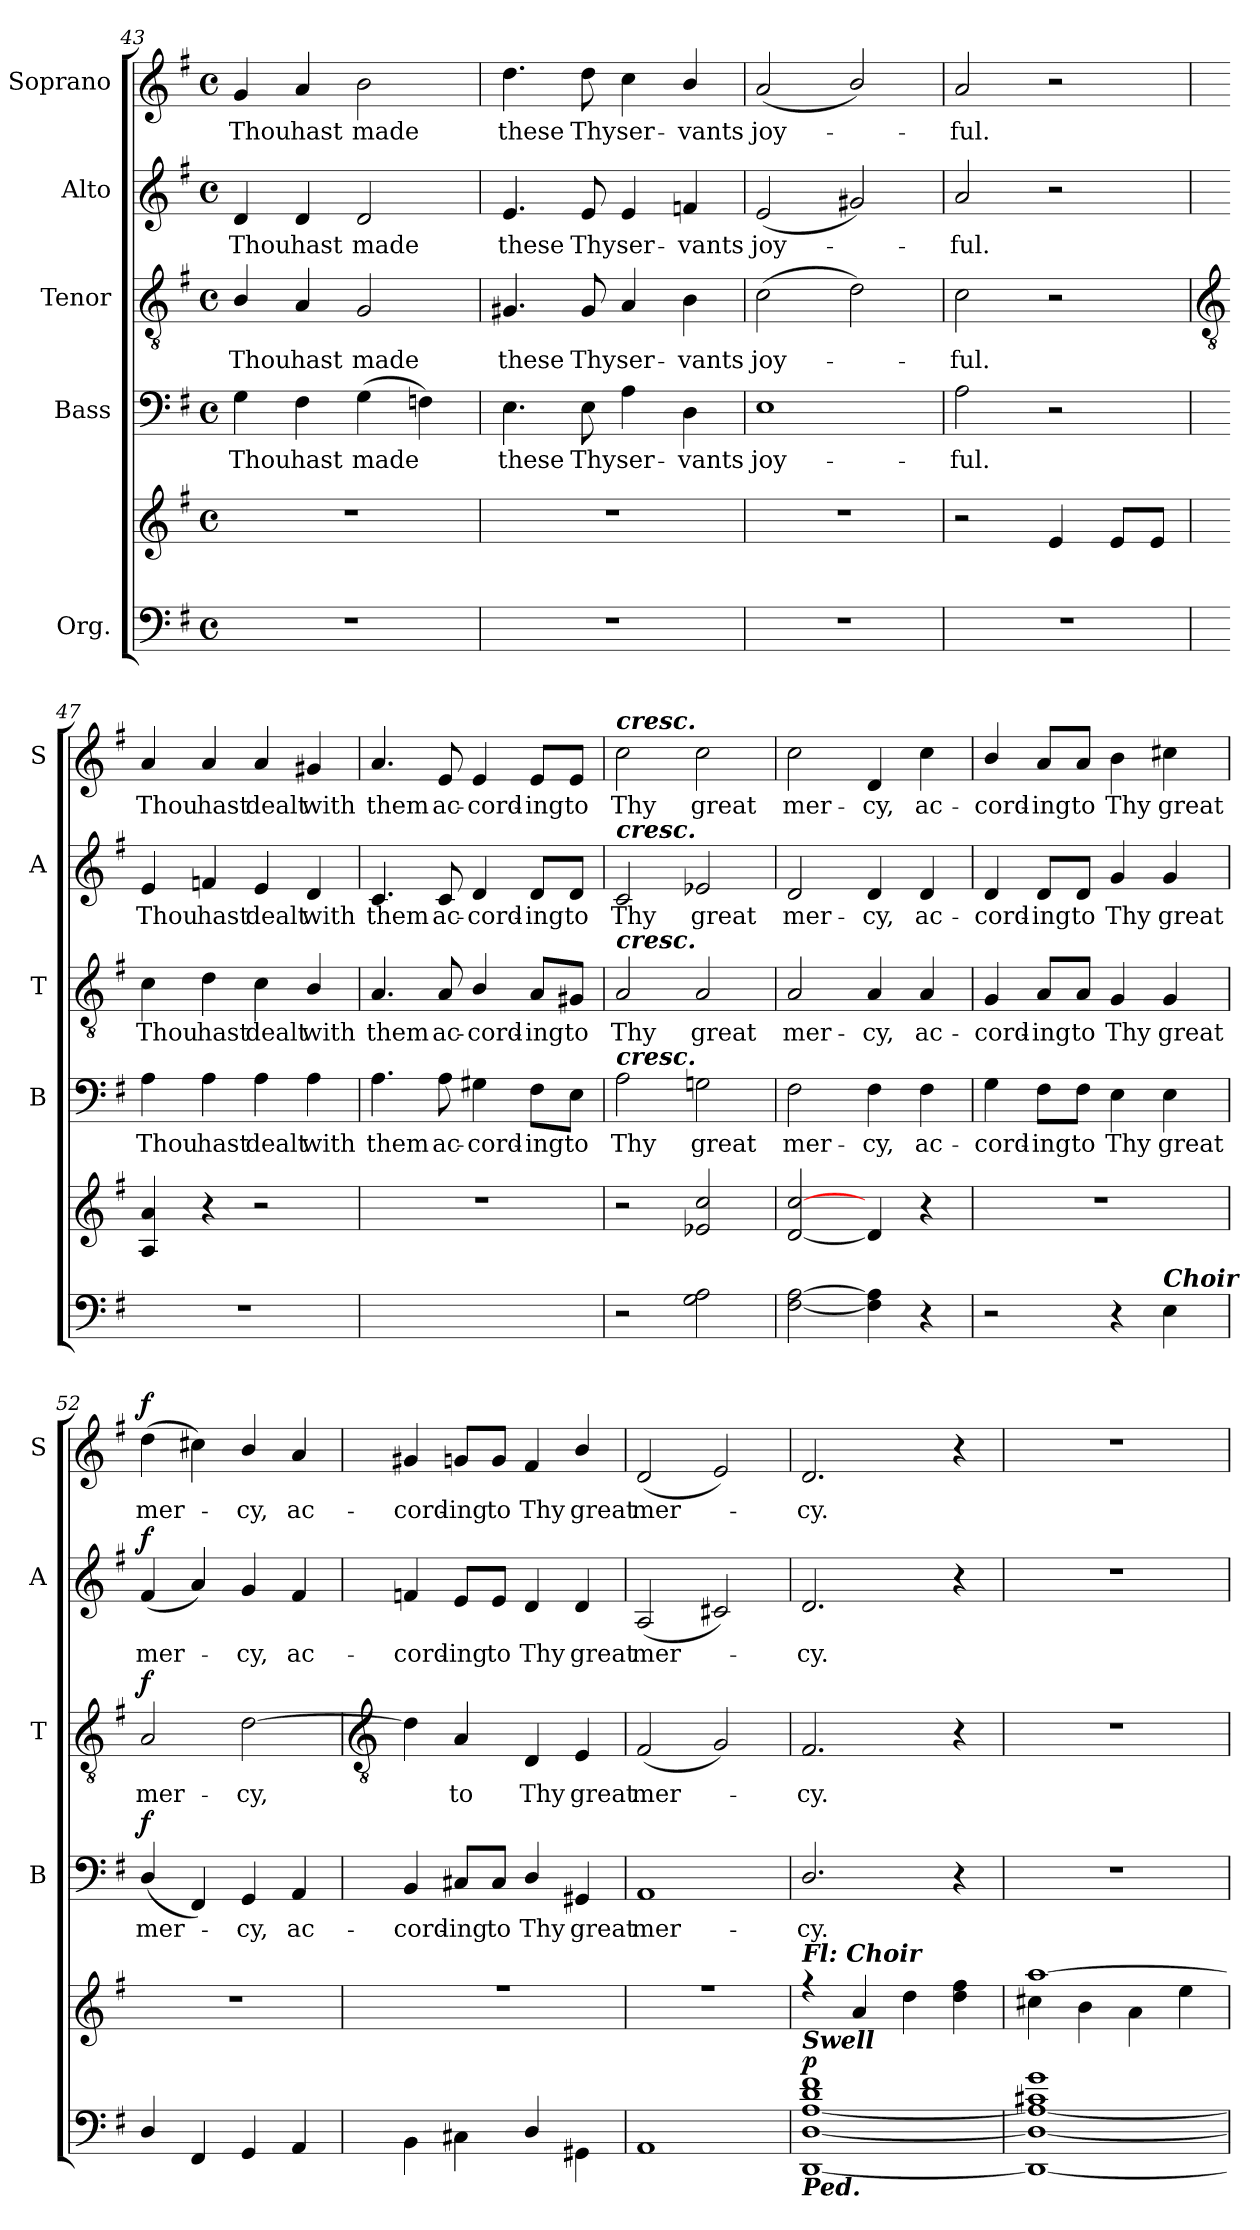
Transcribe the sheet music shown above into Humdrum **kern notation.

**kern	**kern	**dynam	**kern	**text	**dynam	**kern	**text	**dynam	**kern	**text	**dynam	**kern	**text	**dynam
*part5	*part5	*part5	*part4	*part4	*part4	*part3	*part3	*part3	*part2	*part2	*part2	*part1	*part1	*part1
*staff6	*staff5	*staff5/6	*staff4	*staff4	*staff4	*staff3	*staff3	*staff3	*staff2	*staff2	*staff2	*staff1	*staff1	*staff1
*I"Org.	*	*	*I"Bass	*	*	*I"Tenor	*	*	*I"Alto	*	*	*I"Soprano	*	*
*	*	*	*I'B	*	*	*I'T	*	*	*I'A	*	*	*I'S	*	*
*clefF4	*clefG2	*	*clefF4	*	*	*clefGv2	*	*	*clefG2	*	*	*clefG2	*	*
*k[f#]	*k[f#]	*	*k[f#]	*	*	*k[f#]	*	*	*k[f#]	*	*	*k[f#]	*	*
*G:	*G:	*	*G:	*	*	*G:	*	*	*G:	*	*	*G:	*	*
*M4/4	*M4/4	*	*M4/4	*	*	*M4/4	*	*	*M4/4	*	*	*M4/4	*	*
*met(c)	*met(c)	*	*met(c)	*	*	*met(c)	*	*	*met(c)	*	*	*met(c)	*	*
=43	=43	=43	=43	=43	=43	=43	=43	=43	=43	=43	=43	=43	=43	=43
!	!	!	!	!LO:LY:b	!	!	!LO:LY:b	!	!	!LO:LY:b	!	!	!LO:LY:b	!
1r	1r	.	4G	Thou	.	4B/	Thou	.	4d	Thou	.	4g	Thou	.
!	!	!	!	!LO:LY:b	!	!	!LO:LY:b	!	!	!LO:LY:b	!	!	!LO:LY:b	!
.	.	.	4F#	hast	.	4A	hast	.	4d	hast	.	4a	hast	.
!	!	!	!	!LO:LY:b	!	!	!LO:LY:b	!	!	!LO:LY:b	!	!	!LO:LY:b	!
.	.	.	(>4G	made	.	2G	made	.	2d	made	.	2b	made	.
.	.	.	4Fn)	.	.	.	.	.	.	.	.	.	.	.
=44	=44	=44	=44	=44	=44	=44	=44	=44	=44	=44	=44	=44	=44	=44
!	!	!	!	!LO:LY:b	!	!	!LO:LY:b	!	!	!LO:LY:b	!	!	!LO:LY:b	!
1r	1r	.	4.E	these	.	4.G#X	these	.	4.e	these	.	4.dd	these	.
!	!	!	!	!LO:LY:b	!	!	!LO:LY:b	!	!	!LO:LY:b	!	!	!LO:LY:b	!
.	.	.	8E	Thy	.	8G#	Thy	.	8e	Thy	.	8dd	Thy	.
!	!	!	!	!LO:LY:b	!	!	!LO:LY:b	!	!	!LO:LY:b	!	!	!LO:LY:b	!
.	.	.	4A	ser-	.	4A	ser-	.	4e	ser-	.	4cc	ser-	.
!	!	!	!	!LO:LY:b	!	!	!LO:LY:b	!	!	!LO:LY:b	!	!	!LO:LY:b	!
.	.	.	4D	-vants	.	4B	-vants	.	4fn	-vants	.	4b/	-vants	.
=45	=45	=45	=45	=45	=45	=45	=45	=45	=45	=45	=45	=45	=45	=45
!	!	!	!	!LO:LY:b	!	!	!LO:LY:b	!	!	!LO:LY:b	!	!	!LO:LY:b	!
1r	1r	.	1E	joy-	.	(>2c	joy-	.	(<2e	joy-	.	(<2a	joy-	.
.	.	.	.	.	.	2d)	.	.	2g#X)	.	.	2b/)	.	.
=46	=46	=46	=46	=46	=46	=46	=46	=46	=46	=46	=46	=46	=46	=46
!	!	!	!	!LO:LY:b	!	!	!LO:LY:b	!	!	!LO:LY:b	!	!	!LO:LY:b	!
1r	2r	.	2A	-ful.	.	2c	ful.	.	2a	ful.	.	2a	ful.	.
.	4e	.	2r	.	.	2r	.	.	2r	.	.	2r	.	.
.	8eL	.	.	.	.	.	.	.	.	.	.	.	.	.
.	8eJ	.	.	.	.	.	.	.	.	.	.	.	.	.
!!LO:LB:g=z
=47	=47	=47	=47	=47	=47	=47	=47	=47	=47	=47	=47	=47	=47	=47
*	*	*	*	*	*	*clefGv2	*	*	*	*	*	*	*	*
!	!	!	!	!LO:LY:b	!	!	!LO:LY:b	!	!	!LO:LY:b	!	!	!LO:LY:b	!
1r	4A 4a	.	4A	Thou	.	4c	Thou	.	4e	Thou	.	4a	Thou	.
!	!	!	!	!LO:LY:b	!	!	!LO:LY:b	!	!	!LO:LY:b	!	!	!LO:LY:b	!
.	4r	.	4A	hast	.	4d	hast	.	4fn	hast	.	4a	hast	.
!	!	!	!	!LO:LY:b	!	!	!LO:LY:b	!	!	!LO:LY:b	!	!	!LO:LY:b	!
.	2r	.	4A	dealt	.	4c	dealt	.	4e	dealt	.	4a	dealt	.
!	!	!	!	!LO:LY:b	!	!	!LO:LY:b	!	!	!LO:LY:b	!	!	!LO:LY:b	!
.	.	.	4A	with	.	4B/	with	.	4d	with	.	4g#X	with	.
=48	=48	=48	=48	=48	=48	=48	=48	=48	=48	=48	=48	=48	=48	=48
!	!	!	!	!LO:LY:b	!	!	!LO:LY:b	!	!	!LO:LY:b	!	!	!LO:LY:b	!
1ryy	1r	.	4.A	them	.	4.A	them	.	4.c	them	.	4.a	them	.
!	!	!	!	!LO:LY:b	!	!	!LO:LY:b	!	!	!LO:LY:b	!	!	!LO:LY:b	!
.	.	.	8A	ac-	.	8A	ac-	.	8c	ac-	.	8e	ac-	.
!	!	!	!	!LO:LY:b	!	!	!LO:LY:b	!	!	!LO:LY:b	!	!	!LO:LY:b	!
.	.	.	4G#X	-cord-	.	4B/	-cord-	.	4d	-cord-	.	4e	-cord-	.
!	!	!	!	!LO:LY:b	!	!	!LO:LY:b	!	!	!LO:LY:b	!	!	!LO:LY:b	!
.	.	.	8F#\L	-ing	.	8A/L	-ing	.	8d/L	-ing	.	8e/L	-ing	.
!	!	!	!	!LO:LY:b	!	!	!LO:LY:b	!	!	!LO:LY:b	!	!	!LO:LY:b	!
.	.	.	8E\J	to	.	8G#X/J	to	.	8d/J	to	.	8e/J	to	.
=49	=49	=49	=49	=49	=49	=49	=49	=49	=49	=49	=49	=49	=49	=49
!	!	!	!	!	!	!	!	!	!	!	!	!LO:TX:a:Bi:t=cresc.	!	!
!	!	!	!	!	!	!	!	!	!LO:TX:a:Bi:t=cresc.	!	!	!	!	!
!	!	!	!	!	!	!LO:TX:a:Bi:t=cresc.	!	!	!	!	!	!	!	!
!	!	!	!LO:TX:a:Bi:t=cresc.	!	!	!	!	!	!	!	!	!	!	!
!	!	!	!	!LO:LY:b	!	!	!LO:LY:b	!	!	!LO:LY:b	!	!	!LO:LY:b	!
2r	2r	.	2A	Thy	.	2A	Thy	.	2c	Thy	.	2cc	Thy	.
!	!	!	!	!LO:LY:b	!	!	!LO:LY:b	!	!	!LO:LY:b	!	!	!LO:LY:b	!
2G 2A	2e-X 2cc	.	2Gn	great	.	2A	great	.	2e-X	great	.	2cc	great	.
=50	=50	=50	=50	=50	=50	=50	=50	=50	=50	=50	=50	=50	=50	=50
!	!	!	!	!LO:LY:b	!	!	!LO:LY:b	!	!	!LO:LY:b	!	!	!LO:LY:b	!
[2F# [2A	[2d [2cc	.	2F#	mer-	.	2A	mer-	.	2d	mer-	.	2cc	mer-	.
!	!	!	!	!LO:LY:b	!	!	!LO:LY:b	!	!	!LO:LY:b	!	!	!LO:LY:b	!
4F#] 4A]	4d]	.	4F#	-cy,	.	4A	-cy,	.	4d	-cy,	.	4d	-cy,	.
!	!	!	!	!LO:LY:b	!	!	!LO:LY:b	!	!	!LO:LY:b	!	!	!LO:LY:b	!
4r	4r	.	4F#	ac-	.	4A	ac-	.	4d	ac-	.	4cc	ac-	.
=51	=51	=51	=51	=51	=51	=51	=51	=51	=51	=51	=51	=51	=51	=51
!	!	!	!	!LO:LY:b	!	!	!LO:LY:b	!	!	!LO:LY:b	!	!	!LO:LY:b	!
2r	1r	.	4G	-cord-	.	4G	-cord-	.	4d	-cord-	.	4b/	-cord-	.
!	!	!	!	!LO:LY:b	!	!	!LO:LY:b	!	!	!LO:LY:b	!	!	!LO:LY:b	!
.	.	.	8F#\L	-ing	.	8A/L	-ing	.	8d/L	-ing	.	8a/L	-ing	.
!	!	!	!	!LO:LY:b	!	!	!LO:LY:b	!	!	!LO:LY:b	!	!	!LO:LY:b	!
.	.	.	8F#\J	to	.	8A/J	to	.	8d/J	to	.	8a/J	to	.
!	!	!	!	!LO:LY:b	!	!	!LO:LY:b	!	!	!LO:LY:b	!	!	!LO:LY:b	!
4r	.	.	4E	Thy	.	4G	Thy	.	4g	Thy	.	4b	Thy	.
!LO:TX:a:Bi:t=Choir	!	!	!	!	!	!	!	!	!	!	!	!	!	!
!	!	!	!	!LO:LY:b	!	!	!LO:LY:b	!	!	!LO:LY:b	!	!	!LO:LY:b	!
4E	.	.	4E	great	.	4G	great	.	4g	great	.	4cc#X	great	.
=52	=52	=52	=52	=52	=52	=52	=52	=52	=52	=52	=52	=52	=52	=52
!	!	!	!	!LO:LY:b	!LO:DY:b	!	!LO:LY:b	!LO:DY:b	!	!LO:LY:b	!LO:DY:b	!	!LO:LY:b	!LO:DY:b
4D/	1r	.	(<4D/	mer-	f	2A	mer-	f	(<4f#	mer-	f	(>4dd	mer-	f
4FF#	.	.	4FF#)	.	.	.	.	.	4a)	.	.	4cc#X)	.	.
!	!	!	!	!LO:LY:b	!	!	!LO:LY:b	!	!	!LO:LY:b	!	!	!LO:LY:b	!
4GG	.	.	4GG	cy,	.	[2d	-cy,	.	4g	cy,	.	4b/	cy,	.
!	!	!	!	!LO:LY:b	!	!	!	!	!	!LO:LY:b	!	!	!LO:LY:b	!
4AA	.	.	4AA	ac-	.	.	.	.	4f#	ac-	.	4a	ac-	.
!!LO:LB:g=z
=53	=53	=53	=53	=53	=53	=53	=53	=53	=53	=53	=53	=53	=53	=53
*	*	*	*	*	*	*clefGv2	*	*	*	*	*	*	*	*
*^	*^	*	*	*	*	*	*	*	*	*	*	*	*	*
!	!	!	!	!	!	!LO:LY:b	!	!	!	!	!	!LO:LY:b	!	!	!LO:LY:b	!
1ryy	4BB\	1r	1ryy	.	4BB	-cord-	.	4d]	.	.	4fn	-cord-	.	4g#X	-cord-	.
!	!	!	!	!	!	!LO:LY:b	!	!	!LO:LY:b	!	!	!LO:LY:b	!	!	!LO:LY:b	!
.	4C#X\	.	.	.	8C#X/L	-ing	.	4A	to	.	8e/L	-ing	.	8gn/L	-ing	.
!	!	!	!	!	!	!LO:LY:b	!	!	!	!	!	!LO:LY:b	!	!	!LO:LY:b	!
.	.	.	.	.	8C#/J	to	.	.	.	.	8e/J	to	.	8g/J	to	.
!	!	!	!	!	!	!LO:LY:b	!	!	!LO:LY:b	!	!	!LO:LY:b	!	!	!LO:LY:b	!
.	4D/	.	.	.	4D/	Thy	.	4D	Thy	.	4d	Thy	.	4f#	Thy	.
!	!	!	!	!	!	!LO:LY:b	!	!	!LO:LY:b	!	!	!LO:LY:b	!	!	!LO:LY:b	!
.	4GG#X\	.	.	.	4GG#X	great	.	4E	great	.	4d	great	.	4b/	great	.
=54	=54	=54	=54	=54	=54	=54	=54	=54	=54	=54	=54	=54	=54	=54	=54	=54
!	!	!	!	!	!	!LO:LY:b	!	!	!LO:LY:b	!	!	!LO:LY:b	!	!	!LO:LY:b	!
1ryy	1AA\	1r	1ryy	.	1AA	mer-	.	(<2F#	mer-	.	(<2A	mer-	.	(<2d	mer-	.
.	.	.	.	.	.	.	.	2G)	.	.	2c#X)	.	.	2e)	.	.
=55	=55	=55	=55	=55	=55	=55	=55	=55	=55	=55	=55	=55	=55	=55	=55	=55
!	!	!LO:TX:a:Bi:t=Fl&colon; Choir	!	!	!	!	!	!	!	!	!	!	!	!	!	!
!LO:TX:a:Bi:t=Swell	!	!	!	!	!	!	!	!	!	!	!	!	!	!	!	!
!LO:TX:b:Bi:t=Ped.	!	!	!	!	!	!	!	!	!	!	!	!	!	!	!	!
!	!	!	!	!LO:DY:a=2	!	!LO:LY:b	!	!	!LO:LY:b	!	!	!LO:LY:b	!	!	!LO:LY:b	!
1d/ 1f#/	[1DD\ [1D\ [1A\	4r	1ryy	p	2.D/	-cy.	.	2.F#	cy.	.	2.d	cy.	.	2.d	cy.	.
.	.	4a/	.	.	.	.	.	.	.	.	.	.	.	.	.	.
.	.	4dd\	.	.	.	.	.	.	.	.	.	.	.	.	.	.
.	.	4dd\ 4ff#\	.	.	4r	.	.	4r	.	.	4r	.	.	4r	.	.
=56	=56	=56	=56	=56	=56	=56	=56	=56	=56	=56	=56	=56	=56	=56	=56	=56
1c#X/ 1g/	1DD\_ 1D\_ 1A\_	[1aa/	4cc#X\	.	1r	.	.	1r	.	.	1r	.	.	1r	.	.
.	.	.	4b\	.	.	.	.	.	.	.	.	.	.	.	.	.
.	.	.	4a\	.	.	.	.	.	.	.	.	.	.	.	.	.
.	.	.	4ee\	.	.	.	.	.	.	.	.	.	.	.	.	.
*v	*v	*	*	*	*	*	*	*	*	*	*	*	*	*	*	*
*	*v	*v	*	*	*	*	*	*	*	*	*	*	*	*	*
=	=	=	=	=	=	=	=	=	=	=	=	=	=	=
*-	*-	*-	*-	*-	*-	*-	*-	*-	*-	*-	*-	*-	*-	*-
